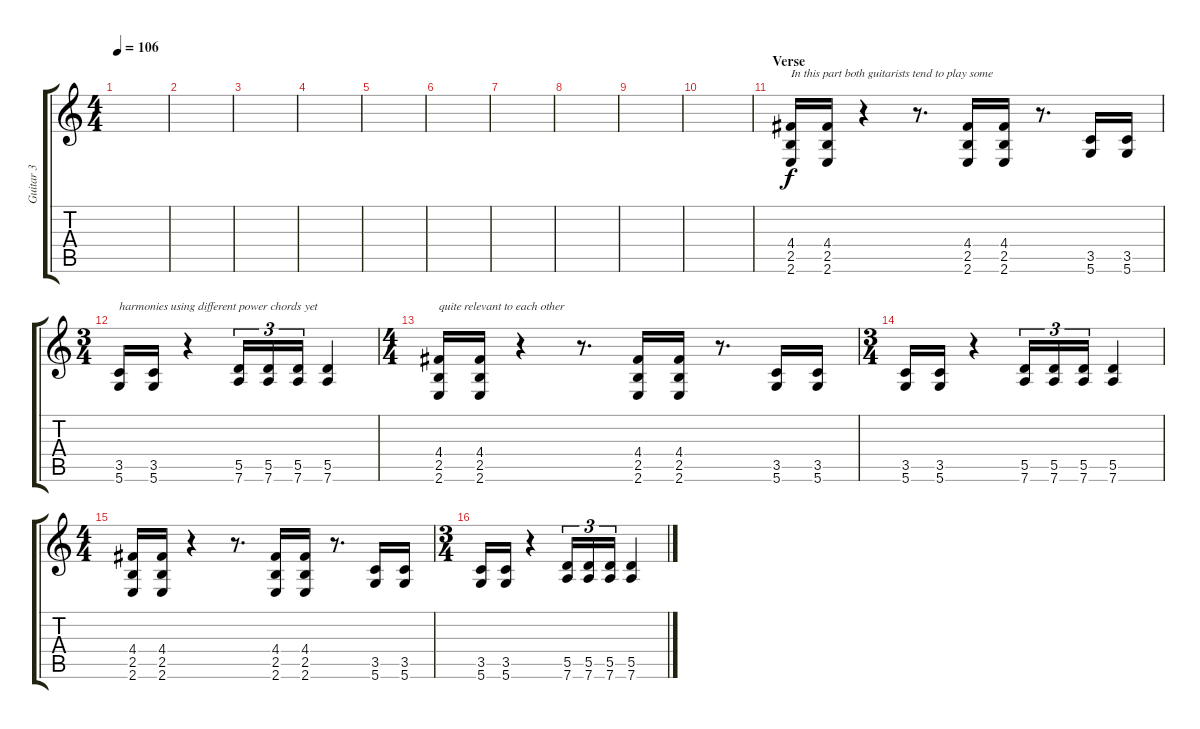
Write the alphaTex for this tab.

\track ("Guitar 3" "Guitar 3") {instrument distortionguitar}
\staff {score tabs}
\tuning (E4 B3 G3 D3 A2 D2) {hide}
\ts (4 4)
\tempo 106
\clef g2
\ks c
|
|
|
|
|
|
|
|
|
|
\section ("" "Verse")
(4.4 2.5 2.6).16{txt "In this part both guitarists tend to play some" balance 4} (4.4 2.5 2.6).16 r.4 r.8{d} (4.4 2.5 2.6).16 (4.4 2.5 2.6).16 r.8{d} (3.5 5.6).16{volume 14} (3.5 5.6).16 |
\ts (3 4)
(3.5 5.6).16{txt "harmonies using different power chords yet"} (3.5 5.6).16 r.4 (5.5 7.6).16{tu (3 2) volume 12} (5.5 7.6).16{tu (3 2)} (5.5 7.6).16{tu (3 2)} (5.5 7.6).4 |
\ts (4 4)
(4.4 2.5 2.6).16{txt "quite relevant to each other"} (4.4 2.5 2.6).16 r.4 r.8{d} (4.4 2.5 2.6).16 (4.4 2.5 2.6).16 r.8{d} (3.5 5.6).16{volume 14} (3.5 5.6).16 |
\ts (3 4)
(3.5 5.6).16 (3.5 5.6).16 r.4 (5.5 7.6).16{tu (3 2) volume 12} (5.5 7.6).16{tu (3 2)} (5.5 7.6).16{tu (3 2)} (5.5 7.6).4 |
\ts (4 4)
(4.4 2.5 2.6).16 (4.4 2.5 2.6).16 r.4 r.8{d} (4.4 2.5 2.6).16 (4.4 2.5 2.6).16 r.8{d} (3.5 5.6).16{volume 14} (3.5 5.6).16 |
\ts (3 4)
(3.5 5.6).16 (3.5 5.6).16 r.4 (5.5 7.6).16{tu (3 2) volume 12} (5.5 7.6).16{tu (3 2)} (5.5 7.6).16{tu (3 2)} (5.5 7.6).4
